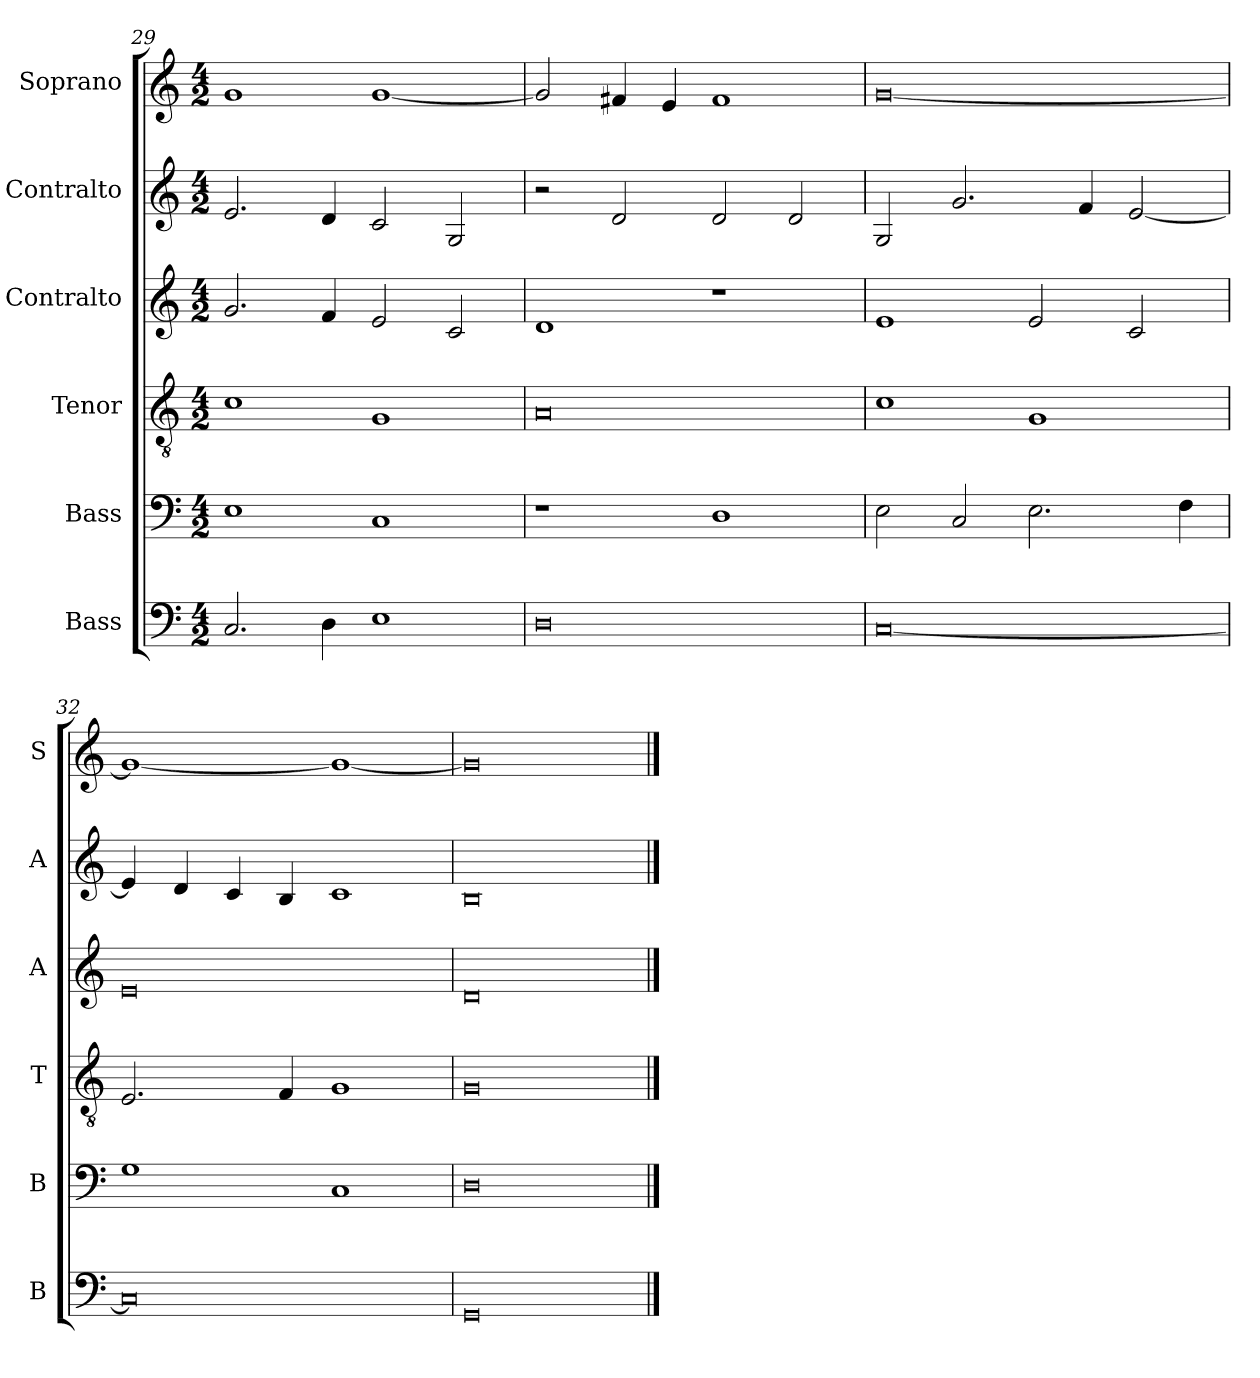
**kern	**kern	**kern	**kern	**kern	**kern
*part6	*part5	*part4	*part3	*part2	*part1
*staff6	*staff5	*staff4	*staff3	*staff2	*staff1
*I"Bass	*I"Bass	*I"Tenor	*I"Contralto	*I"Contralto	*I"Soprano
*I'B	*I'B	*I'T	*I'A	*I'A	*I'S
*clefF4	*clefF4	*clefGv2	*clefG2	*clefG2	*clefG2
*k[]	*k[]	*k[]	*k[]	*k[]	*k[]
*G:mix	*G:mix	*G:mix	*G:mix	*G:mix	*G:mix
*M4/2	*M4/2	*M4/2	*M4/2	*M4/2	*M4/2
=29	=29	=29	=29	=29	=29
2.C	1E	1c	2.g	2.e	1g
4D	.	.	4f	4d	.
1E	1C	1G	2e	2c	[1g
.	.	.	2c	2G	.
=30	=30	=30	=30	=30	=30
0D	1r	0A	1d	2r	2g]
.	.	.	.	2d	4f#X
.	.	.	.	.	4e
.	1D	.	1r	2d	1f#
.	.	.	.	2d	.
=31	=31	=31	=31	=31	=31
[0C	2E	1c	1e	2G	[0g
.	2C	.	.	2.g	.
.	2.E	1G	2e	.	.
.	.	.	.	4f	.
.	.	.	2c	[2e	.
.	4F	.	.	.	.
=32	=32	=32	=32	=32	=32
0C]	1G	2.E	0e	4e]	1g_
.	.	.	.	4d	.
.	.	.	.	4c	.
.	.	4F	.	4B	.
.	1C	1G	.	1c	1g_
=33	=33	=33	=33	=33	=33
0GG	0D	0G	0d	0B	0g]
==	==	==	==	==	==
*-	*-	*-	*-	*-	*-
